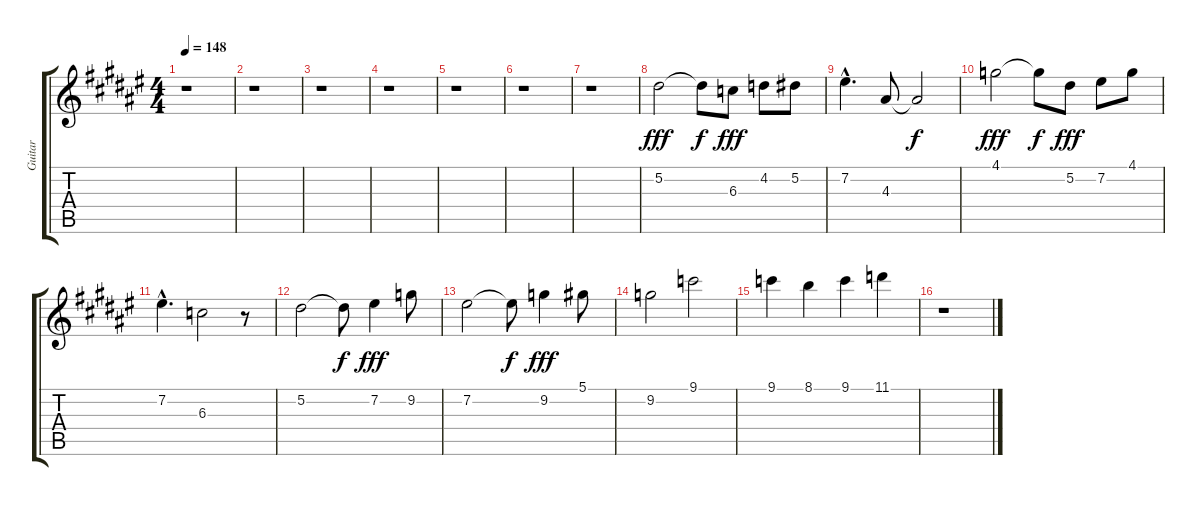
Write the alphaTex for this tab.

\track ("Guitar" "Guitar") {instrument electricguitarclean}
\staff {score tabs}
\tuning (Eb4 Bb3 Gb3 Db3 Ab2 Eb2) {hide}
\ts (4 4)
\tempo 148
\clef g2
\ks d#minor
r.1{dy f} |
r.1 |
r.1 |
r.1 |
r.1 |
r.1 |
r.1 |
5.2.2{dy fff} 5.2{t}.8{dy f} 6.3.8{dy fff} 4.2.8 5.2.8 |
7.2{hac}.4{d} 4.3.8 4.3{t}.2{dy f} |
4.1.2{dy fff} 4.1{t}.8{dy f} 5.2.8{dy fff} 7.2.8 4.1.8 |
7.2{hac}.4{d} 6.3.2 r.8 |
5.2.2 5.2{t}.8{dy f} 7.2.4{dy fff} 9.2.8 |
7.2.2 7.2{t}.8{dy f} 9.2.4{dy fff} 5.1.8 |
9.2.2 9.1.2 |
9.1.4 8.1.4 9.1.4 11.1.4 |
r.1
